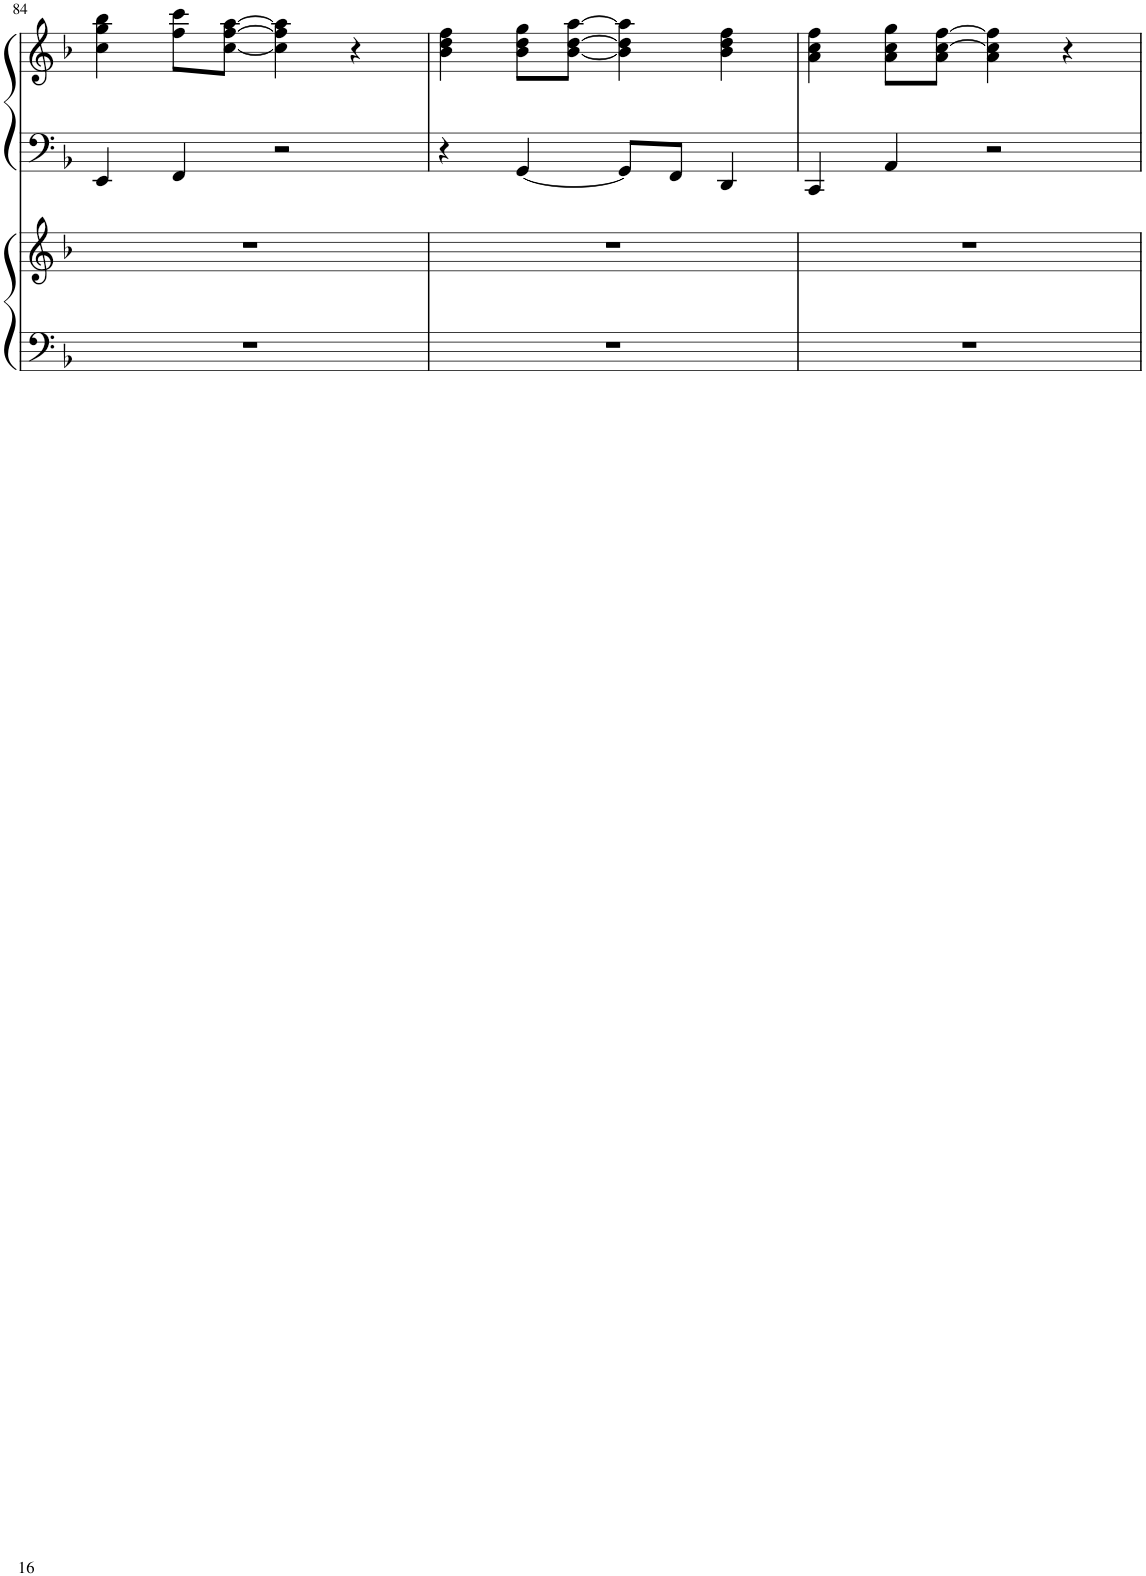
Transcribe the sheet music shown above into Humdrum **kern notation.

**kern	**kern	**kern	**kern
*part2	*part2	*part1	*part1
*staff4	*staff3	*staff2	*staff1
*I"Piano	*	*I"Piano	*
*I'Pno	*	*I'Pno	*
!!LO:PB:g=z
*clefF4	*clefG2	*clefG2	*clefG2
*k[b-]	*k[b-]	*k[b-]	*k[b-]
*	*	*M4/4	*M4/4
=84	=84	=84	=84
1r	1r	4EE/	4cc\ 4gg\ 4bb-\
.	.	4FF/	8ff\ 8ccc\L
.	.	.	[<8cc\ [>8ff\ [>8aa\J
.	.	2r	4cc\] 4ff\] 4aa\]
.	.	.	4r
=85	=85	=85	=85
1r	1r	4r	4b-\ 4dd\ 4ff\
.	.	[<4GG/	8b-\ 8dd\ 8gg\L
.	.	.	[<8b-\ [>8dd\ [>8aa\J
.	.	8GG/L]	4b-\] 4dd\] 4aa\]
.	.	8FF/J	.
.	.	4DD/	4b-\ 4dd\ 4ff\
=86	=86	=86	=86
1r	1r	4CC/	4a\ 4cc\ 4ff\
.	.	4AA/	8a\ 8cc\ 8gg\L
.	.	.	8a\ [>8cc\ [>8ff\J
.	.	2r	4a\ 4cc\] 4ff\]
.	.	.	4r
=	=	=	=
*-	*-	*-	*-
